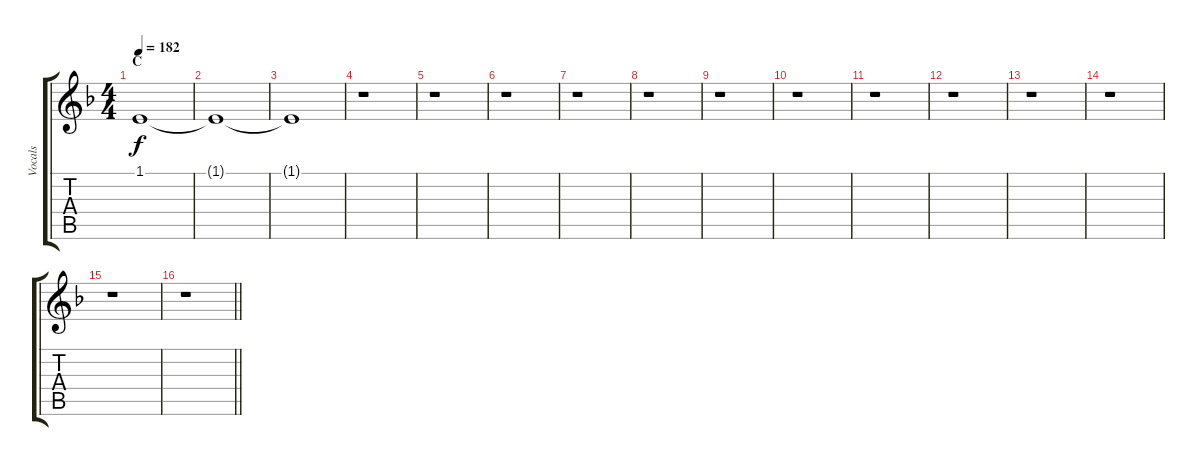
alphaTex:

\track ("Vocals" "Vocals") {instrument voiceoohs}
\staff {score tabs}
\tuning (Eb4 Bb3 Gb3 Db3 Ab2 Eb2) {hide}
\ts (4 4)
\section ("" "C")
\tempo 182
\clef g2
\ks f
1.1{t}.1{dy f} |
1.1{t}.1 |
1.1{t}.1 |
r.1 |
r.1 |
r.1 |
r.1 |
r.1 |
r.1 |
r.1 |
r.1 |
r.1 |
r.1 |
r.1 |
r.1 |
\barLineRight lightlight
r.1
